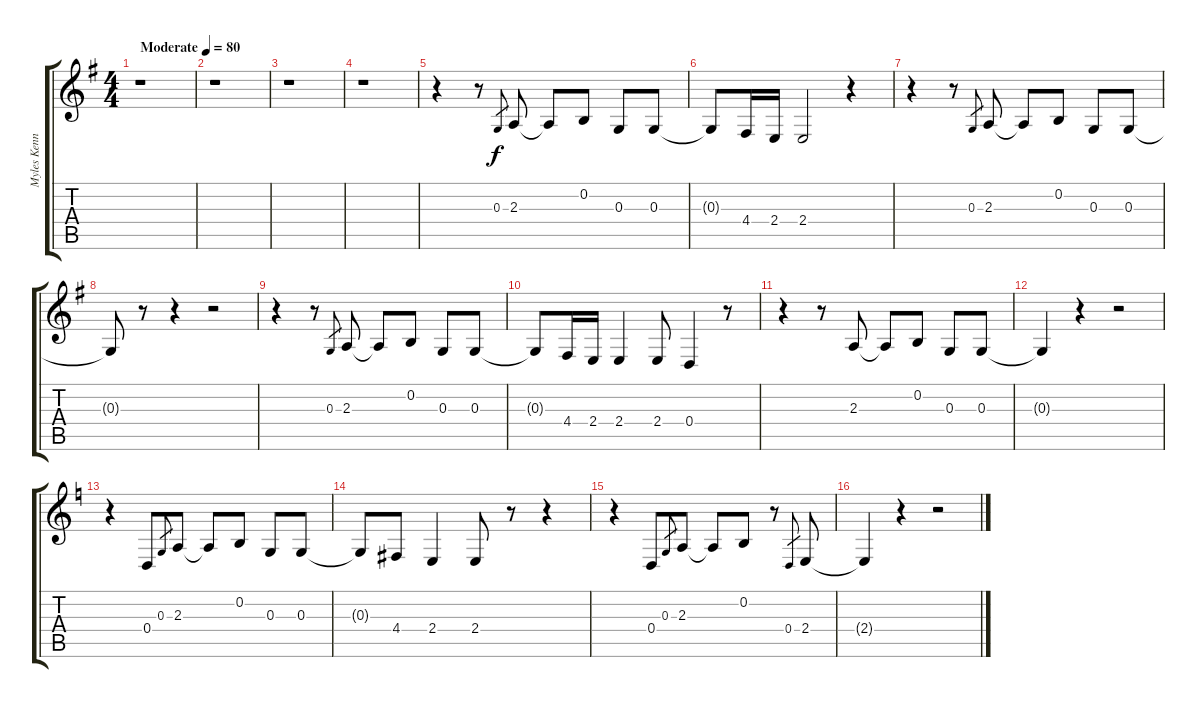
\track ("Myles Kennedy Voice" "Myles Kenn") {instrument clarinet}
\staff {score tabs}
\tuning (E4 B3 G3 D3 A2 E2) {hide}
\ts (4 4)
\tempo (80 "Moderate")
\clef g2
\ks g
r.1{dy f instrument clarinet} |
r.1 |
r.1 |
r.1 |
r.4 r.8 0.3.8{gr} 2.3.8 2.3{t}.8 0.2.8 0.3.8 0.3.8 |
0.3{t}.8 4.4.16 2.4.16 2.4.2 r.4 |
r.4 r.8 0.3.8{gr} 2.3.8 2.3{t}.8 0.2.8 0.3.8 0.3.8 |
0.3{t}.8 r.8 r.4 r.2 |
r.4 r.8 0.3.8{gr} 2.3.8 2.3{t}.8 0.2.8 0.3.8 0.3.8 |
0.3{t}.8 4.4.16 2.4.16 2.4.4 2.4.8 0.4.4 r.8 |
r.4 r.8 2.3.8 2.3{t}.8 0.2.8 0.3.8 0.3.8 |
0.3{t}.4 r.4 r.2 |
\ks c
r.4 0.4.8 0.3.8{gr} 2.3.8 2.3{t}.8 0.2.8 0.3.8 0.3.8 |
0.3{t}.8 4.4.8 2.4.4 2.4.8 r.8 r.4 |
r.4 0.4.8 0.3.8{gr} 2.3.8 2.3{t}.8 0.2.8 r.8 0.4.8{gr} 2.4.8 |
2.4{t}.4 r.4 r.2
